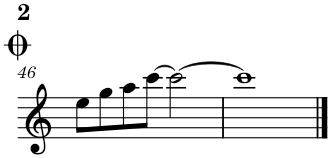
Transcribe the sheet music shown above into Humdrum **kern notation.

**kern
*part1
*staff1
*I"Tenor Saxophone
*I'T. Sax.
!!LO:PB:g=z
*clefG2
*Trd8c14
*k[]
*M4/4
=46
8ee\L
8gg\
8aa\
[>8ccc\J
2ccc\_
=47
1ccc]
==
*-
